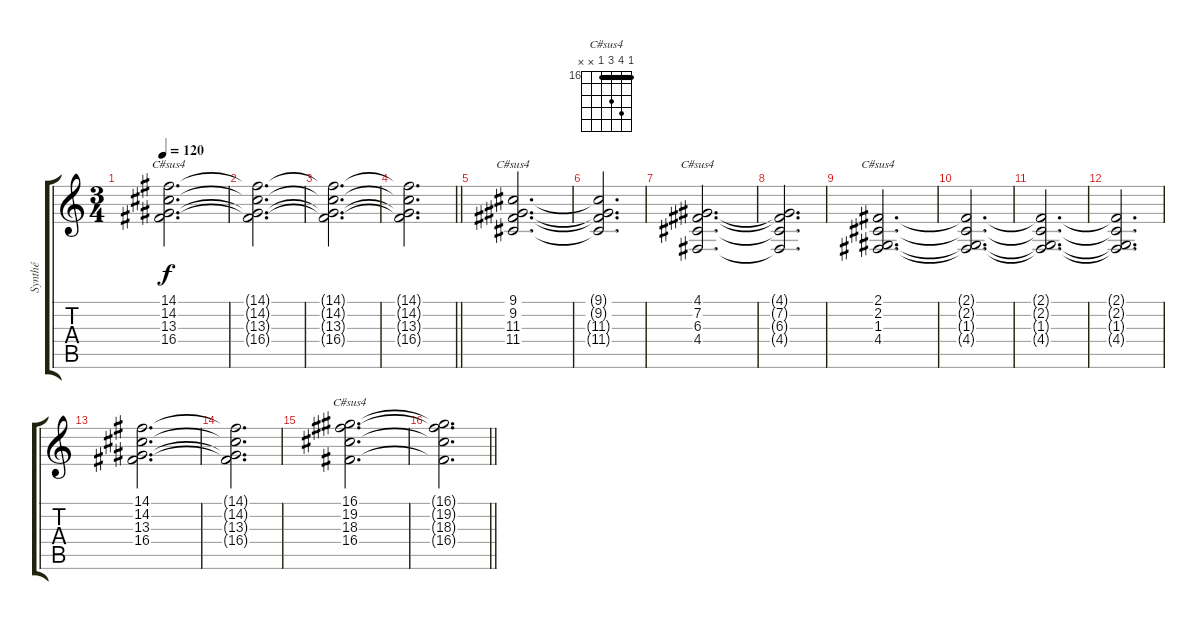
\track ("Synthé" "Synthé") {instrument rockorgan}
\staff {score tabs}
\tuning (E4 B3 G3 D3 A2 E2) {hide}
\chord ("C#sus4" 14 14 13 16 x x) {firstfret 13 barre 14}
\chord ("C#sus4" 9 9 11 11 x x) {firstfret 9 barre 9}
\chord ("C#sus4" 4 7 6 4 x x) {firstfret 4 barre 4}
\chord ("C#sus4" 2 2 1 4 x x) {barre 2}
\chord ("C#sus4" 16 19 18 16 x x) {firstfret 16 barre 16}
\ts (3 4)
\tempo 120
\clef g2
\ks c
(14.1 14.2 13.3 16.4).2{d ch "C#sus4" dy f} |
(14.1{t} 14.2{t} 13.3{t} 16.4{t}).2{d} |
(14.1{t} 14.2{t} 13.3{t} 16.4{t}).2{d} |
\barLineRight lightlight
(14.1{t} 14.2{t} 13.3{t} 16.4{t}).2{d} |
(9.1 9.2 11.3 11.4).2{d ch "C#sus4"} |
(9.1{t} 9.2{t} 11.3{t} 11.4{t}).2{d} |
(4.1 7.2 6.3 4.4).2{d ch "C#sus4"} |
(4.1{t} 7.2{t} 6.3{t} 4.4{t}).2{d} |
(2.1 2.2 1.3 4.4).2{d ch "C#sus4"} |
(2.1{t} 2.2{t} 1.3{t} 4.4{t}).2{d} |
(2.1{t} 2.2{t} 1.3{t} 4.4{t}).2{d} |
(2.1{t} 2.2{t} 1.3{t} 4.4{t}).2{d} |
(14.1 14.2 13.3 16.4).2{d} |
(14.1{t} 14.2{t} 13.3{t} 16.4{t}).2{d} |
(16.1 19.2 18.3 16.4).2{d ch "C#sus4"} |
\barLineRight lightlight
(16.1{t} 19.2{t} 18.3{t} 16.4{t}).2{d}
